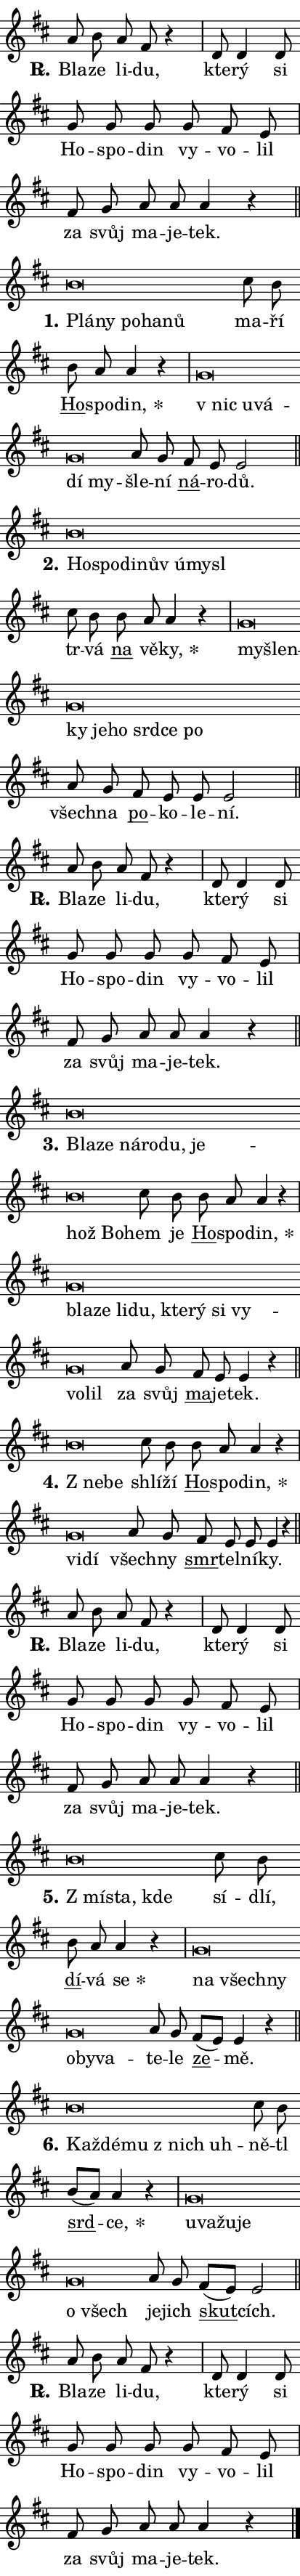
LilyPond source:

\version "2.22.1"
\header { tagline = "" }
\paper {
  indent = 0\cm
  top-margin = 0\cm
  right-margin = 0\cm
  bottom-margin = 0\cm
  left-margin = 0\cm
  paper-width = 7\cm
  page-breaking = #ly:one-page-breaking
  system-system-spacing.basic-distance = #11
  score-system-spacing.basic-distance = #11
  ragged-last = ##f
}


%% Author: Thomas Morley
%% https://lists.gnu.org/archive/html/lilypond-user/2020-05/msg00002.html
#(define (line-position grob)
"Returns position of @var[grob} in current system:
   @code{'start}, if at first time-step
   @code{'end}, if at last time-step
   @code{'middle} otherwise
"
  (let* ((col (ly:item-get-column grob))
         (ln (ly:grob-object col 'left-neighbor))
         (rn (ly:grob-object col 'right-neighbor))
         (col-to-check-left (if (ly:grob? ln) ln col))
         (col-to-check-right (if (ly:grob? rn) rn col))
         (break-dir-left
           (and
             (ly:grob-property col-to-check-left 'non-musical #f)
             (ly:item-break-dir col-to-check-left)))
         (break-dir-right
           (and
             (ly:grob-property col-to-check-right 'non-musical #f)
             (ly:item-break-dir col-to-check-right))))
        (cond ((eqv? 1 break-dir-left) 'start)
              ((eqv? -1 break-dir-right) 'end)
              (else 'middle))))

#(define (tranparent-at-line-position vctor)
  (lambda (grob)
  "Relying on @code{line-position} select the relevant enry from @var{vctor}.
Used to determine transparency,"
    (case (line-position grob)
      ((end) (not (vector-ref vctor 0)))
      ((middle) (not (vector-ref vctor 1)))
      ((start) (not (vector-ref vctor 2))))))

noteHeadBreakVisibility =
#(define-music-function (break-visibility)(vector?)
"Makes @code{NoteHead}s transparent relying on @var{break-visibility}"
#{
  \override NoteHead.transparent =
    #(tranparent-at-line-position break-visibility)
#})

#(define delete-ledgers-for-transparent-note-heads
  (lambda (grob)
    "Reads whether a @code{NoteHead} is transparent.
If so this @code{NoteHead} is removed from @code{'note-heads} from
@var{grob}, which is supposed to be @code{LedgerLineSpanner}.
As a result ledgers are not printed for this @code{NoteHead}"
    (let* ((nhds-array (ly:grob-object grob 'note-heads))
           (nhds-list
             (if (ly:grob-array? nhds-array)
                 (ly:grob-array->list nhds-array)
                 '()))
           ;; Relies on the transparent-property being done before
           ;; Staff.LedgerLineSpanner.after-line-breaking is executed.
           ;; This is fragile ...
           (to-keep
             (remove
               (lambda (nhd)
                 (ly:grob-property nhd 'transparent #f))
               nhds-list)))
      ;; TODO find a better method to iterate over grob-arrays, similiar
      ;; to filter/remove etc for lists
      ;; For now rebuilt from scratch
      (set! (ly:grob-object grob 'note-heads)  '())
      (for-each
        (lambda (nhd)
          (ly:pointer-group-interface::add-grob grob 'note-heads nhd))
        to-keep))))

hideNotes = {
  \noteHeadBreakVisibility #begin-of-line-visible
}
unHideNotes = {
  \noteHeadBreakVisibility #all-visible
}

% work-around for resetting accidentals
% https://lilypond.org/doc/v2.23/Documentation/notation/displaying-rhythms#unmetered-music
cadenzaMeasure = {
  \cadenzaOff
  \partial 1024 s1024
  \cadenzaOn
}

#(define-markup-command (accent layout props text) (markup?)
  "Underline accented syllable"
  (interpret-markup layout props
    #{\markup \override #'(offset . 4.3) \underline { #text }#}))

responsum = \markup \concat {
  "R" \hspace #-1.05 \path #0.1 #'((moveto 0 0.07) (lineto 0.9 0.8)) \hspace #0.05 "."
}

\layout {
    \context {
        \Staff
        \remove "Time_signature_engraver"
        \override LedgerLineSpanner.after-line-breaking = #delete-ledgers-for-transparent-note-heads
    }
    \context {
        \Voice {
            \override NoteHead.output-attributes = #'((class . "notehead"))
            \override Hairpin.height = #0.55
        }
    }
    \context {
        \Lyrics {
            \override StanzaNumber.output-attributes = #'((class . "stanzanumber"))
            \override LyricSpace.minimum-distance = #0.9
            \override LyricText.font-name = #"TeX Gyre Schola"
            \override LyricText.font-size = 1
            \override StanzaNumber.font-name = #"TeX Gyre Schola Bold"
            \override StanzaNumber.font-size = 1
        }
    }
}

% magnetic-lyrics.ily
%
%   written by
%     Jean Abou Samra <jean@abou-samra.fr>
%     Werner Lemberg <wl@gnu.org>
%
%   adapted by
%     Jiri Hon <jiri.hon@gmail.com>
%
% Version 2022-Apr-15

% https://www.mail-archive.com/lilypond-user@gnu.org/msg149350.html

#(define (Left_hyphen_pointer_engraver context)
   "Collect syllable-hyphen-syllable occurrences in lyrics and store
them in properties.  This engraver only looks to the left.  For
example, if the lyrics input is @code{foo -- bar}, it does the
following.

@itemize @bullet
@item
Set the @code{text} property of the @code{LyricHyphen} grob between
@q{foo} and @q{bar} to @code{foo}.

@item
Set the @code{left-hyphen} property of the @code{LyricText} grob with
text @q{foo} to the @code{LyricHyphen} grob between @q{foo} and
@q{bar}.
@end itemize

Use this auxiliary engraver in combination with the
@code{lyric-@/text::@/apply-@/magnetic-@/offset!} hook."
   (let ((hyphen #f)
         (text #f))
     (make-engraver
      (acknowledgers
       ((lyric-syllable-interface engraver grob source-engraver)
        (set! text grob)))
      (end-acknowledgers
       ((lyric-hyphen-interface engraver grob source-engraver)
        ;(when (not (grob::has-interface grob 'lyric-space-interface))
          (set! hyphen grob)));)
      ((stop-translation-timestep engraver)
       (when (and text hyphen)
         (ly:grob-set-object! text 'left-hyphen hyphen))
       (set! text #f)
       (set! hyphen #f)))))

#(define (lyric-text::apply-magnetic-offset! grob)
   "If the space between two syllables is less than the value in
property @code{LyricText@/.details@/.squash-threshold}, move the right
syllable to the left so that it gets concatenated with the left
syllable.

Use this function as a hook for
@code{LyricText@/.after-@/line-@/breaking} if the
@code{Left_@/hyphen_@/pointer_@/engraver} is active."
   (let ((hyphen (ly:grob-object grob 'left-hyphen #f)))
     (when hyphen
       (let ((left-text (ly:spanner-bound hyphen LEFT)))
         (when (grob::has-interface left-text 'lyric-syllable-interface)
           (let* ((common (ly:grob-common-refpoint grob left-text X))
                  (this-x-ext (ly:grob-extent grob common X))
                  (left-x-ext
                   (begin
                     ;; Trigger magnetism for left-text.
                     (ly:grob-property left-text 'after-line-breaking)
                     (ly:grob-extent left-text common X)))
                  ;; `delta` is the gap width between two syllables.
                  (delta (- (interval-start this-x-ext)
                            (interval-end left-x-ext)))
                  (details (ly:grob-property grob 'details))
                  (threshold (assoc-get 'squash-threshold details 0.2)))
             (when (< delta threshold)
               (let* (;; We have to manipulate the input text so that
                      ;; ligatures crossing syllable boundaries are not
                      ;; disabled.  For languages based on the Latin
                      ;; script this is essentially a beautification.
                      ;; However, for non-Western scripts it can be a
                      ;; necessity.
                      (lt (ly:grob-property left-text 'text))
                      (rt (ly:grob-property grob 'text))
                      (is-space (grob::has-interface hyphen 'lyric-space-interface))
                      (space (if is-space " " ""))
                      (space-markup (grob-interpret-markup grob " "))
                      (space-size (interval-length (ly:stencil-extent space-markup X)))
                      (extra-delta (if is-space space-size 0))
                      ;; Append new syllable.
                      (ltrt-space (if (and (string? lt) (string? rt))
                                (string-append lt space rt)
                                (make-concat-markup (list lt space rt))))
                      ;; Right-align `ltrt` to the right side.
                      (ltrt-space-markup (grob-interpret-markup
                               grob
                               (make-translate-markup
                                (cons (interval-length this-x-ext) 0)
                                (make-right-align-markup ltrt-space)))))
                 (begin
                   ;; Don't print `left-text`.
                   (ly:grob-set-property! left-text 'stencil #f)
                   ;; Set text and stencil (which holds all collected
                   ;; syllables so far) and shift it to the left.
                   (ly:grob-set-property! grob 'text ltrt-space)
                   (ly:grob-set-property! grob 'stencil ltrt-space-markup)
                   (ly:grob-translate-axis! grob (- (- delta extra-delta)) X))))))))))


#(define (lyric-hyphen::displace-bounds-first grob)
   ;; Make very sure this callback isn't triggered too early.
   (let ((left (ly:spanner-bound grob LEFT))
         (right (ly:spanner-bound grob RIGHT)))
     (ly:grob-property left 'after-line-breaking)
     (ly:grob-property right 'after-line-breaking)
     (ly:lyric-hyphen::print grob)))

squashThreshold = #0.4

\layout {
  \context {
    \Lyrics
    \consists #Left_hyphen_pointer_engraver
    \override LyricText.after-line-breaking =
      #lyric-text::apply-magnetic-offset!
    \override LyricHyphen.stencil = #lyric-hyphen::displace-bounds-first
    \override LyricText.details.squash-threshold = \squashThreshold
    \override LyricHyphen.minimum-distance = 0
    \override LyricHyphen.minimum-length = \squashThreshold
  }
}

squash = \override LyricText.details.squash-threshold = 9999
unSquash = \override LyricText.details.squash-threshold = \squashThreshold

left = \override LyricText.self-alignment-X = #LEFT
unLeft = \revert LyricText.self-alignment-X

starOffset = #(lambda (grob) 
                (let ((x_offset (ly:self-alignment-interface::aligned-on-x-parent grob)))
                  (if (= x_offset 0) 0 (+ x_offset 1.2))))

star = #(define-music-function (syllable)(string?)
"Append star separator at the end of a syllable"
#{
  \once \override LyricText.X-offset = #starOffset
  \lyricmode { \markup {
    #syllable
    \override #'((font-name . "TeX Gyre Schola Bold")) \hspace #0.2 \lower #0.65 \larger "*"
  } }
#})

starAccent = #(define-music-function (syllable)(string?)
"Append star separator at the end of a syllable and make accent"
#{
  \once \override LyricText.X-offset = #starOffset
  \lyricmode { \markup {
    \accent #syllable
    \override #'((font-name . "TeX Gyre Schola Bold")) \hspace #0.2 \lower #0.65 \larger "*"
  } }
#})

breath = #(define-music-function (syllable)(string?)
"Append breathing indicator at the end of a syllable"
#{
  \lyricmode { \markup { #syllable "+" } }
#})

optionalBreath = #(define-music-function (syllable)(string?)
"Append optional breathing indicator at the end of a syllable"
#{
  \lyricmode { \markup { #syllable "(+)" } }
#})


\score {
    <<
        \new Voice = "melody" { \cadenzaOn \key d \major \relative { a'8 b a fis r4 \cadenzaMeasure \bar "|" d8 d4 d8 \bar "" g g g \bar "" g fis e \cadenzaMeasure \bar "|" fis g a a a4 r \cadenzaMeasure \bar "||" \break }
\relative { b'\breve*1/16 \hideNotes \breve*1/16 \bar "" \breve*1/16 \bar "" \breve*1/16 \breve*1/16 \bar "" \unHideNotes cis8 b \bar "" b a a4 r \cadenzaMeasure \bar "|" g\breve*1/16 \hideNotes \breve*1/16 \bar "" \breve*1/16 \bar "" \breve*1/16 \breve*1/16 \bar "" \unHideNotes a8 g \bar "" fis e e2 \cadenzaMeasure \bar "||" \break }
\relative { b'\breve*1/16 \hideNotes \breve*1/16 \bar "" \breve*1/16 \bar "" \breve*1/16 \bar "" \breve*1/16 \bar "" \breve*1/16 \breve*1/16 \bar "" \unHideNotes cis8 b \bar "" b a a4 r \cadenzaMeasure \bar "|" g\breve*1/16 \hideNotes \breve*1/16 \bar "" \breve*1/16 \bar "" \breve*1/16 \bar "" \breve*1/16 \bar "" \breve*1/16 \bar "" \breve*1/16 \breve*1/16 \bar "" \unHideNotes a8 g \bar "" fis e e e2 \cadenzaMeasure \bar "||" \break }
\relative { a'8 b a fis r4 \cadenzaMeasure \bar "|" d8 d4 d8 \bar "" g g g \bar "" g fis e \cadenzaMeasure \bar "|" fis g a a a4 r \cadenzaMeasure \bar "||" \break }
\relative { b'\breve*1/16 \hideNotes \breve*1/16 \bar "" \breve*1/16 \bar "" \breve*1/16 \bar "" \breve*1/16 \bar "" \breve*1/16 \bar "" \breve*1/16 \breve*1/16 \bar "" \unHideNotes cis8 b \bar "" b a a4 r \cadenzaMeasure \bar "|" g\breve*1/16 \hideNotes \breve*1/16 \bar "" \breve*1/16 \bar "" \breve*1/16 \bar "" \breve*1/16 \bar "" \breve*1/16 \bar "" \breve*1/16 \bar "" \breve*1/16 \bar "" \breve*1/16 \breve*1/16 \bar "" \unHideNotes a8 g \bar "" fis e e4 r \cadenzaMeasure \bar "||" \break }
\relative { b'\breve*1/16 \hideNotes \breve*1/16 \bar "" \unHideNotes cis8 b \bar "" b a a4 r \cadenzaMeasure \bar "|" g\breve*1/16 \hideNotes \breve*1/16 \bar "" \unHideNotes a8 g \bar "" fis e e e4 r \cadenzaMeasure \bar "||" \break }
\relative { a'8 b a fis r4 \cadenzaMeasure \bar "|" d8 d4 d8 \bar "" g g g \bar "" g fis e \cadenzaMeasure \bar "|" fis g a a a4 r \cadenzaMeasure \bar "||" \break }
\relative { b'\breve*1/16 \hideNotes \breve*1/16 \breve*1/16 \bar "" \unHideNotes cis8 b \bar "" b a a4 r \cadenzaMeasure \bar "|" g\breve*1/16 \hideNotes \breve*1/16 \bar "" \breve*1/16 \bar "" \breve*1/16 \bar "" \breve*1/16 \breve*1/16 \bar "" \unHideNotes a8 g \bar "" fis[( e)] e4 r \cadenzaMeasure \bar "||" \break }
\relative { b'\breve*1/16 \hideNotes \breve*1/16 \bar "" \breve*1/16 \bar "" \breve*1/16 \breve*1/16 \bar "" \unHideNotes cis8 b \bar "" b[( a)] a4 r \cadenzaMeasure \bar "|" g\breve*1/16 \hideNotes \breve*1/16 \bar "" \breve*1/16 \bar "" \breve*1/16 \bar "" \breve*1/16 \breve*1/16 \bar "" \unHideNotes a8 g \bar "" fis[( e)] e2 \cadenzaMeasure \bar "||" \break }
\relative { a'8 b a fis r4 \cadenzaMeasure \bar "|" d8 d4 d8 \bar "" g g g \bar "" g fis e \cadenzaMeasure \bar "|" fis g a a a4 r \cadenzaMeasure \bar "||" \break } \bar "|." }
        \new Lyrics \lyricsto "melody" { \lyricmode { \set stanza = \responsum
Bla -- ze li -- du, kte -- rý si Ho -- spo -- din vy -- vo -- lil za svůj ma -- je -- tek.
\set stanza = "1."
\left Plá -- \squash ny po -- ha -- nů \unLeft \unSquash ma -- ří \markup \accent Ho -- spo -- \star din, \left "v nic" \squash u -- vá -- dí my -- \unLeft \unSquash šle -- ní \markup \accent ná -- ro -- dů.
\set stanza = "2."
\left Ho -- \squash spo -- di -- nův ú -- my -- sl \unLeft \unSquash tr -- vá \markup \accent na vě -- \star ky, \left my -- \squash šlen -- ky je -- ho srd -- ce po \unLeft \unSquash všech -- na \markup \accent po -- ko -- le -- ní.
\set stanza = \responsum
Bla -- ze li -- du, kte -- rý si Ho -- spo -- din vy -- vo -- lil za svůj ma -- je -- tek.
\set stanza = "3."
\left Bla -- \squash ze ná -- ro -- du, je -- hož Bo -- \unLeft \unSquash hem je \markup \accent Ho -- spo -- \star din, \left bla -- \squash ze li -- du, kte -- rý si vy -- vo -- lil \unLeft \unSquash za svůj \markup \accent ma -- je -- tek.
\set stanza = "4."
\left "Z ne" -- \squash be \unLeft \unSquash shlí -- ží \markup \accent Ho -- spo -- \star din, \left vi -- \squash dí \unLeft \unSquash všech -- ny \markup \accent smr -- tel -- ní -- ky.
\set stanza = \responsum
Bla -- ze li -- du, kte -- rý si Ho -- spo -- din vy -- vo -- lil za svůj ma -- je -- tek.
\set stanza = "5."
\left "Z mí" -- \squash sta, kde \unLeft \unSquash sí -- dlí, \markup \accent dí -- vá \star se \left na \squash všech -- ny o -- by -- va -- \unLeft \unSquash te -- le \markup \accent ze -- mě.
\set stanza = "6."
\left Kaž -- \squash dé -- mu "z nich" uh -- \unLeft \unSquash ně -- tl \markup \accent srd -- \star ce, \left u -- \squash va -- žu -- je o všech \unLeft \unSquash je -- jich \markup \accent skut -- cích.
\set stanza = \responsum
Bla -- ze li -- du, kte -- rý si Ho -- spo -- din vy -- vo -- lil za svůj ma -- je -- tek. } }
    >>
    \layout {}
}
